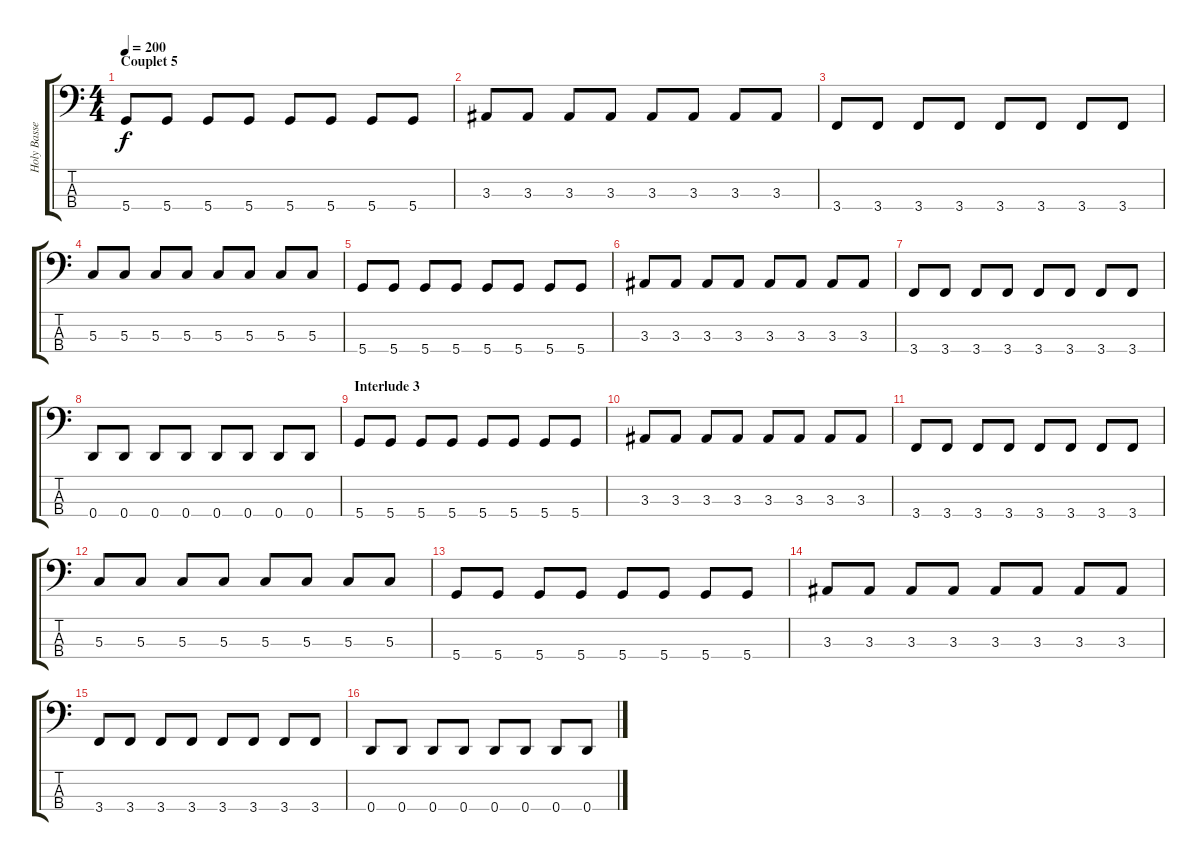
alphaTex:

\track ("Holy Basse" "Holy Basse") {instrument electricbassfinger}
\staff {score tabs}
\tuning (F2 C2 G1 D1) {hide}
\ts (4 4)
\section ("" "Couplet 5")
\tempo 200
\clef f4
\ks c
5.4.8{dy f} 5.4.8 5.4.8 5.4.8 5.4.8 5.4.8 5.4.8 5.4.8 |
3.3.8 3.3.8 3.3.8 3.3.8 3.3.8 3.3.8 3.3.8 3.3.8 |
3.4.8 3.4.8 3.4.8 3.4.8 3.4.8 3.4.8 3.4.8 3.4.8 |
5.3.8 5.3.8 5.3.8 5.3.8 5.3.8 5.3.8 5.3.8 5.3.8 |
5.4.8 5.4.8 5.4.8 5.4.8 5.4.8 5.4.8 5.4.8 5.4.8 |
3.3.8 3.3.8 3.3.8 3.3.8 3.3.8 3.3.8 3.3.8 3.3.8 |
3.4.8 3.4.8 3.4.8 3.4.8 3.4.8 3.4.8 3.4.8 3.4.8 |
0.4.8 0.4.8 0.4.8 0.4.8 0.4.8 0.4.8 0.4.8 0.4.8 |
\section ("" "Interlude 3")
5.4.8 5.4.8 5.4.8 5.4.8 5.4.8 5.4.8 5.4.8 5.4.8 |
3.3.8 3.3.8 3.3.8 3.3.8 3.3.8 3.3.8 3.3.8 3.3.8 |
3.4.8 3.4.8 3.4.8 3.4.8 3.4.8 3.4.8 3.4.8 3.4.8 |
5.3.8 5.3.8 5.3.8 5.3.8 5.3.8 5.3.8 5.3.8 5.3.8 |
5.4.8 5.4.8 5.4.8 5.4.8 5.4.8 5.4.8 5.4.8 5.4.8 |
3.3.8 3.3.8 3.3.8 3.3.8 3.3.8 3.3.8 3.3.8 3.3.8 |
3.4.8 3.4.8 3.4.8 3.4.8 3.4.8 3.4.8 3.4.8 3.4.8 |
0.4.8 0.4.8 0.4.8 0.4.8 0.4.8 0.4.8 0.4.8 0.4.8
